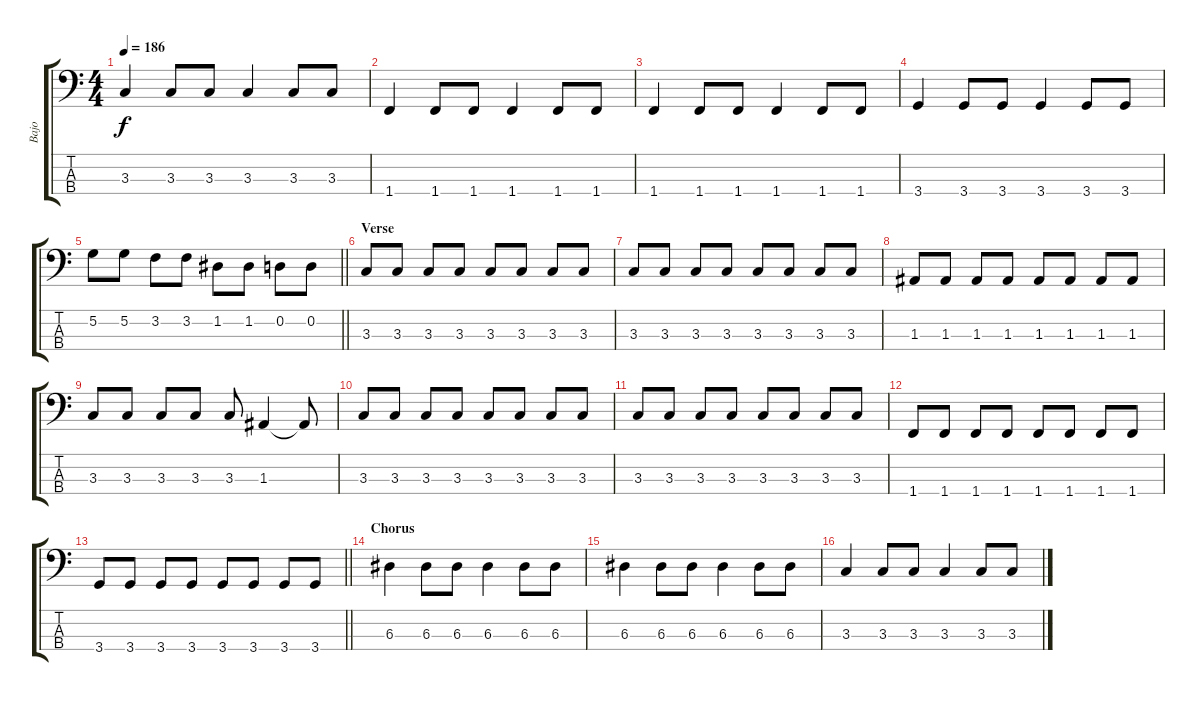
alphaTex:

\track ("Bajo" "Bajo") {instrument electricbassfinger}
\staff {score tabs}
\tuning (G2 D2 A1 E1) {hide}
\ts (4 4)
\tempo 186
\clef f4
\ks c
3.3.4{dy f} 3.3.8 3.3.8 3.3.4 3.3.8 3.3.8 |
1.4.4 1.4.8 1.4.8 1.4.4 1.4.8 1.4.8 |
1.4.4 1.4.8 1.4.8 1.4.4 1.4.8 1.4.8 |
3.4.4 3.4.8 3.4.8 3.4.4 3.4.8 3.4.8 |
\barLineRight lightlight
5.2.8 5.2.8 3.2.8 3.2.8 1.2.8 1.2.8 0.2.8 0.2.8 |
\section ("" "Verse")
3.3.8 3.3.8 3.3.8 3.3.8 3.3.8 3.3.8 3.3.8 3.3.8 |
3.3.8 3.3.8 3.3.8 3.3.8 3.3.8 3.3.8 3.3.8 3.3.8 |
1.3.8 1.3.8 1.3.8 1.3.8 1.3.8 1.3.8 1.3.8 1.3.8 |
3.3.8 3.3.8 3.3.8 3.3.8 3.3.8 1.3.4 1.3{t}.8 |
3.3.8 3.3.8 3.3.8 3.3.8 3.3.8 3.3.8 3.3.8 3.3.8 |
3.3.8 3.3.8 3.3.8 3.3.8 3.3.8 3.3.8 3.3.8 3.3.8 |
1.4.8 1.4.8 1.4.8 1.4.8 1.4.8 1.4.8 1.4.8 1.4.8 |
\barLineRight lightlight
3.4.8 3.4.8 3.4.8 3.4.8 3.4.8 3.4.8 3.4.8 3.4.8 |
\section ("" "Chorus")
6.3.4 6.3.8 6.3.8 6.3.4 6.3.8 6.3.8 |
6.3.4 6.3.8 6.3.8 6.3.4 6.3.8 6.3.8 |
3.3.4 3.3.8 3.3.8 3.3.4 3.3.8 3.3.8
